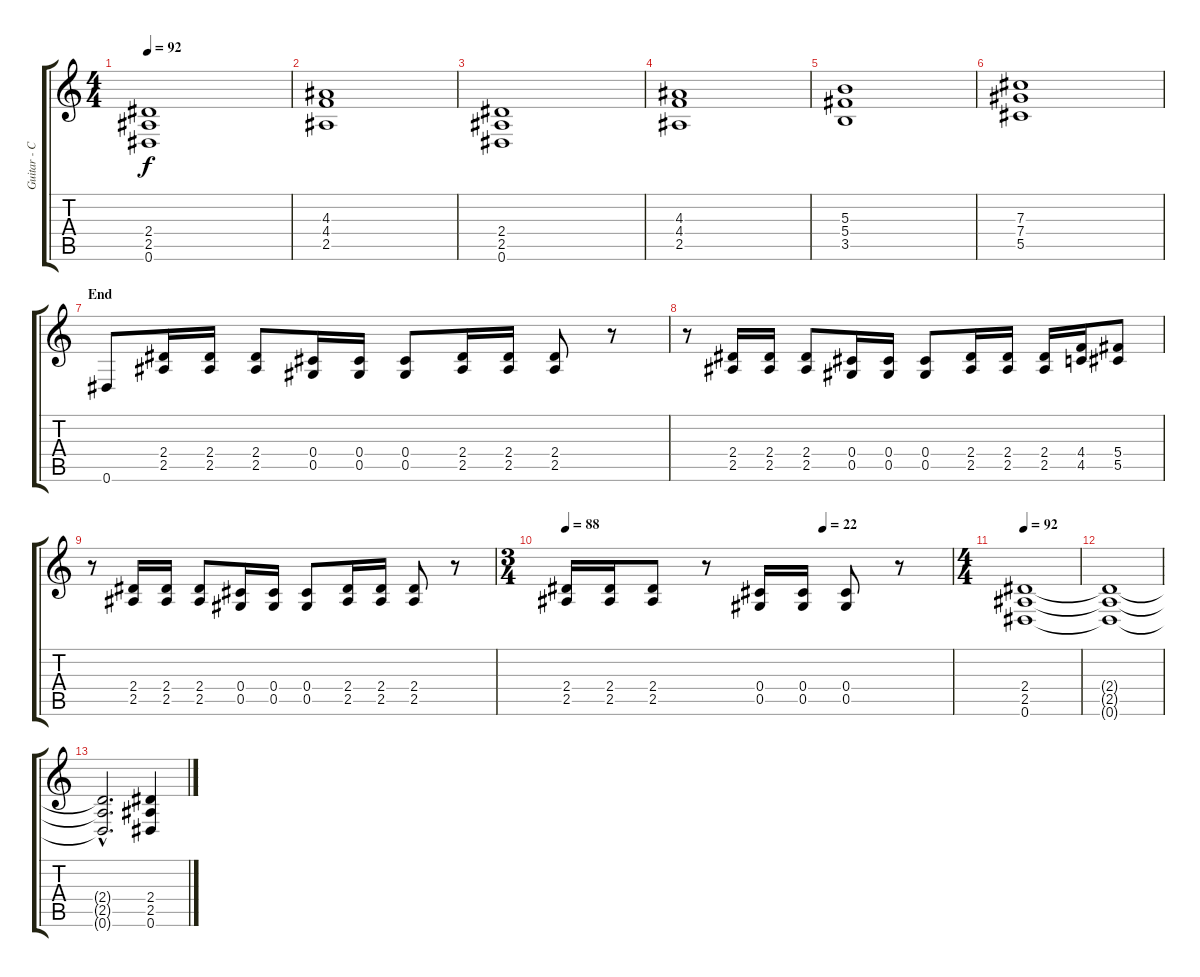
\track ("Guitar - Chris Bay" "Guitar - C") {instrument distortionguitar}
\staff {score tabs}
\tuning (Eb4 Bb3 Gb3 Db3 Ab2 Eb2) {hide}
\ts (4 4)
\tempo 92
\clef g2
\ks c
(2.4 2.5 0.6).1{dy f} |
(4.3 4.4 2.5).1 |
(2.4 2.5 0.6).1 |
(4.3 4.4 2.5).1 |
(5.3 5.4 3.5).1 |
(7.3 7.4 5.5).1 |
\section ("" "End")
0.6.8 (2.4 2.5).16 (2.4 2.5).16 (2.4 2.5).8 (0.4 0.5).16 (0.4 0.5).16 (0.4 0.5).8 (2.4 2.5).16 (2.4 2.5).16 (2.4 2.5).8 r.8 |
r.8 (2.4 2.5).16 (2.4 2.5).16 (2.4 2.5).8 (0.4 0.5).16 (0.4 0.5).16 (0.4 0.5).8 (2.4 2.5).16 (2.4 2.5).16 (2.4 2.5).16 (4.4 4.5).16 (5.4 5.5).8 |
r.8 (2.4 2.5).16 (2.4 2.5).16 (2.4 2.5).8 (0.4 0.5).16 (0.4 0.5).16 (0.4 0.5).8 (2.4 2.5).16 (2.4 2.5).16 (2.4 2.5).8 r.8 |
\ts (3 4)
\tempo 88
\tempo (22 0.6666666666666666)
(2.4 2.5).16 (2.4 2.5).16 (2.4 2.5).8 r.8 (0.4 0.5).16 (0.4 0.5).16 (0.4 0.5).8 r.8 |
\ts (4 4)
\tempo 92
(2.4 2.5 0.6).1 |
(2.4{t} 2.5{t} 0.6{t}).1 |
(2.4{hac t} 2.5{hac t} 0.6{hac t}).2{d volume 8} (2.4 2.5 0.6).4{volume 14}
